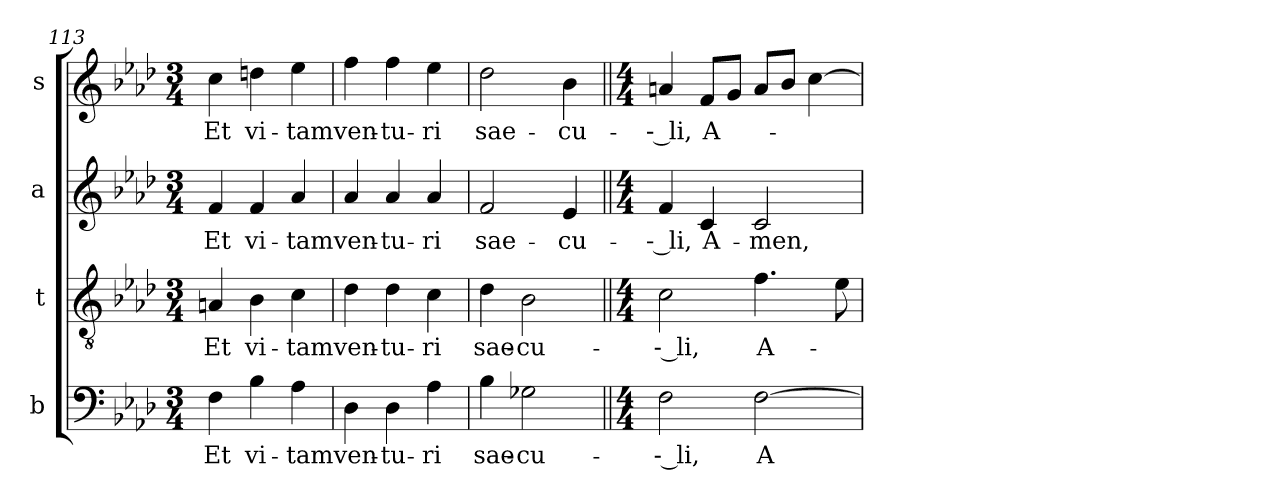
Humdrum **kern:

**kern	**text	**kern	**text	**kern	**text	**kern	**text
*part4	*part4	*part3	*part3	*part2	*part2	*part1	*part1
*staff4	*staff4	*staff3	*staff3	*staff2	*staff2	*staff1	*staff1
*I"b	*	*I"t	*	*I"a	*	*I"s	*
*clefF4	*	*clefGv2	*	*clefG2	*	*clefG2	*
*	*	*ITrd7c12	*	*	*	*	*
*k[b-e-a-d-]	*	*k[b-e-a-d-]	*	*k[b-e-a-d-]	*	*k[b-e-a-d-]	*
*f:	*	*f:	*	*f:	*	*f:	*
*M3/4	*	*M3/4	*	*M3/4	*	*M3/4	*
*MM180	*	*MM180	*	*MM180	*	*MM180	*
=113	=113	=113	=113	=113	=113	=113	=113
!	!LO:LY:b:color=#000000	!	!	!	!	!	!
!	!	!	!LO:LY:b:color=#000000	!	!	!	!
!	!	!	!	!	!LO:LY:b:color=#000000	!	!
!	!	!	!	!	!	!	!LO:LY:b:color=#000000
4Fi\	Et	4AAni/	Et	4fi/	Et	4cci\	Et
!	!LO:LY:b:color=#000000	!	!	!	!	!	!
!	!	!	!LO:LY:b:color=#000000	!	!	!	!
!	!	!	!	!	!LO:LY:b:color=#000000	!	!
!	!	!	!	!	!	!	!LO:LY:b:color=#000000
4B-i\	vi-	4BB-i\	vi-	4fi/	vi-	4ddni\	vi-
!	!LO:LY:b:color=#000000	!	!	!	!	!	!
!	!	!	!LO:LY:b:color=#000000	!	!	!	!
!	!	!	!	!	!LO:LY:b:color=#000000	!	!
!	!	!	!	!	!	!	!LO:LY:b:color=#000000
4A-i\	-tam	4Ci\	-tam	4a-i/	-tam	4ee-i\	-tam
=114	=114	=114	=114	=114	=114	=114	=114
!	!LO:LY:b:color=#000000	!	!	!	!	!	!
!	!	!	!LO:LY:b:color=#000000	!	!	!	!
!	!	!	!	!	!LO:LY:b:color=#000000	!	!
!	!	!	!	!	!	!	!LO:LY:b:color=#000000
4D-i\	ven-	4D-i\	ven-	4a-i/	ven-	4ffi\	ven-
!	!LO:LY:b:color=#000000	!	!	!	!	!	!
!	!	!	!LO:LY:b:color=#000000	!	!	!	!
!	!	!	!	!	!LO:LY:b:color=#000000	!	!
!	!	!	!	!	!	!	!LO:LY:b:color=#000000
4D-i\	-tu-	4D-i\	-tu-	4a-i/	-tu-	4ffi\	-tu-
!	!LO:LY:b:color=#000000	!	!	!	!	!	!
!	!	!	!LO:LY:b:color=#000000	!	!	!	!
!	!	!	!	!	!LO:LY:b:color=#000000	!	!
!	!	!	!	!	!	!	!LO:LY:b:color=#000000
4A-i\	-ri	4Ci\	-ri	4a-i/	-ri	4ee-i\	-ri
=115	=115	=115	=115	=115	=115	=115	=115
!	!LO:LY:b:color=#000000	!	!	!	!	!	!
!	!	!	!LO:LY:b:color=#000000	!	!	!	!
!	!	!	!	!	!LO:LY:b:color=#000000	!	!
!	!	!	!	!	!	!	!LO:LY:b:color=#000000
4B-i\	sae-	4D-i\	sae-	2fi/	sae-	2dd-i\	sae-
!	!LO:LY:b:color=#000000	!	!	!	!	!	!
!	!	!	!LO:LY:b:color=#000000	!	!	!	!
2G-Xi\	-cu-	2BB-i\	-cu-	.	.	.	.
!	!	!	!	!	!LO:LY:b:color=#000000	!	!
!	!	!	!	!	!	!	!LO:LY:b:color=#000000
.	.	.	.	4e-i/	-cu-	4b-i\	-cu-
!!LO:LB:g=z
=116||	=116||	=116||	=116||	=116||	=116||	=116||	=116||
*M4/4	*	*M4/4	*	*M4/4	*	*M4/4	*
!	!LO:LY:b:color=#000000	!	!	!	!	!	!
!	!	!	!LO:LY:b:color=#000000	!	!	!	!
!	!	!	!	!	!LO:LY:b:color=#000000	!	!
*	*	*	*	*	*	*MM120	*
!	!	!	!	!	!	!	!LO:LY:b:color=#000000
2Fi\	-- li,	2Ci\	-- li,	4fi/	-- li,	4ani/	-- li,
!	!	!	!	!	!LO:LY:b:color=#000000	!	!
!	!	!	!	!	!	!	!LO:LY:b:color=#000000
.	.	.	.	4ci/	A-	8fi/L	A-
.	.	.	.	.	.	8gi/J	.
!	!LO:LY:b:color=#000000	!	!	!	!	!	!
!	!	!	!LO:LY:b:color=#000000	!	!	!	!
!	!	!	!	!	!LO:LY:b:color=#000000	!	!
[2Fi\	A-	4.Fi\	A-	2ci/	-men,	8ai/L	.
.	.	.	.	.	.	8b-i/J	.
.	.	.	.	.	.	[4cci\	.
.	.	8E-i\	.	.	.	.	.
=	=	=	=	=	=	=	=
*-	*-	*-	*-	*-	*-	*-	*-
